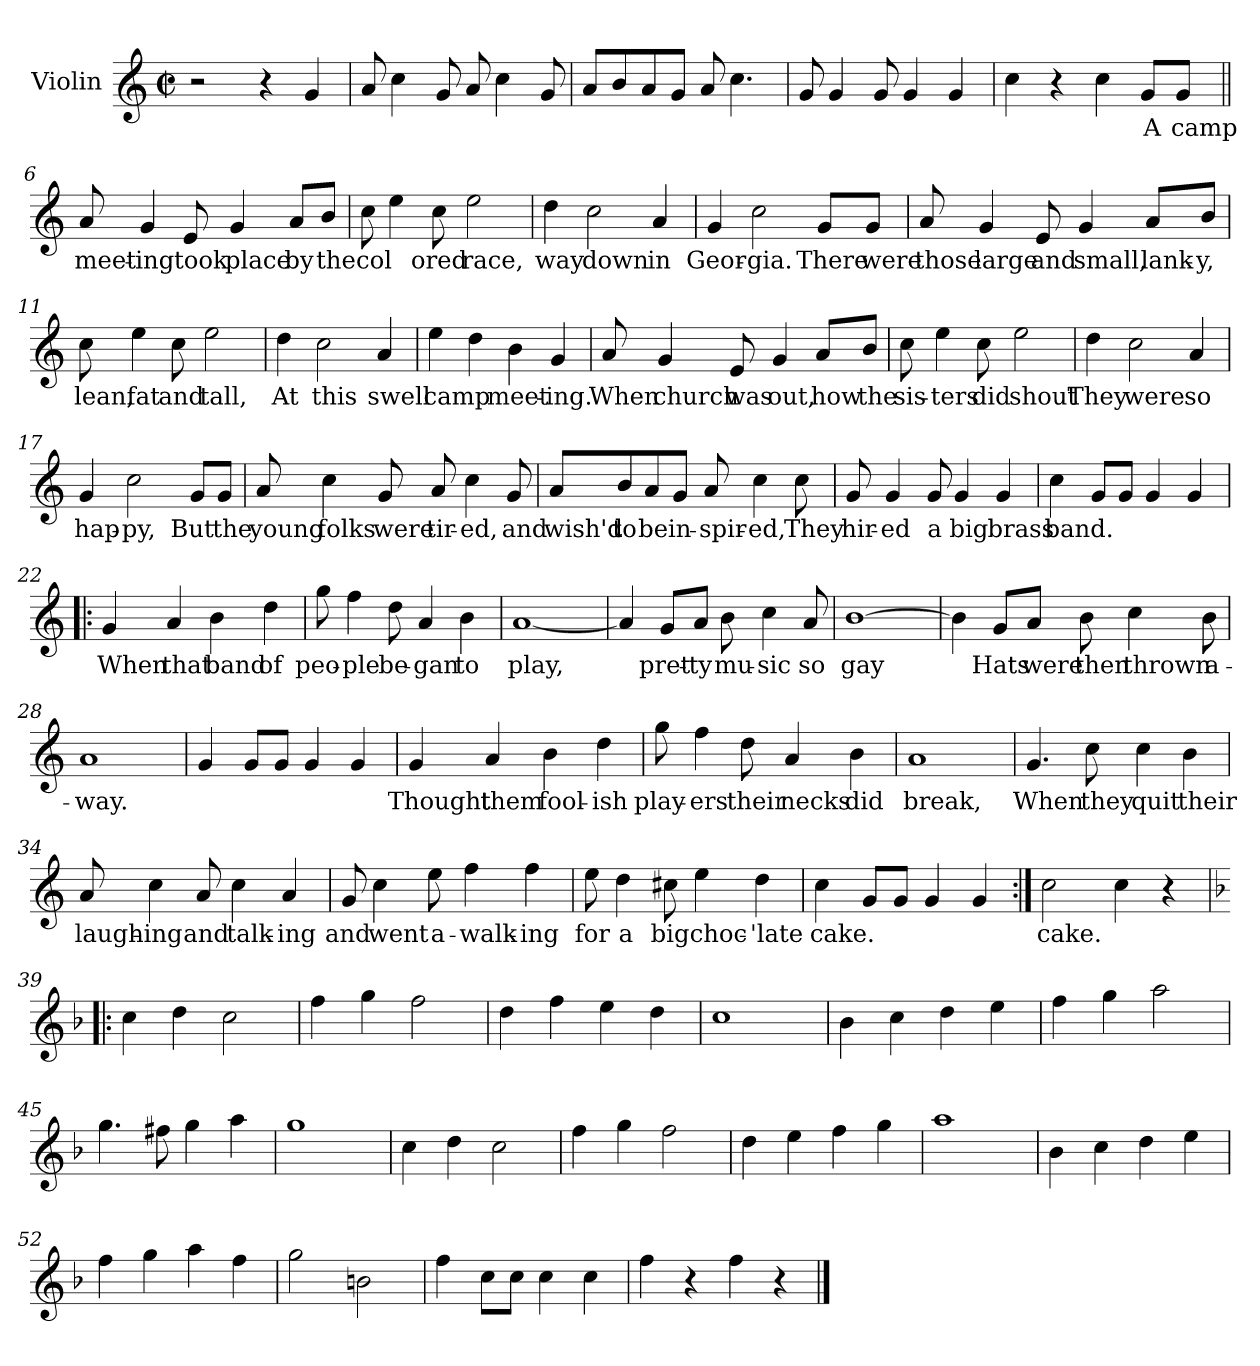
**kern	**text
*part1	*part1
*staff1	*staff1
*I"Violin	*
*I'Vln	*
*clefG2	*
*k[]	*
*C:	*
*M2/2	*
*met(c|)	*
=1	=1
2r	.
4r	.
4g/	.
=2	=2
8a/	.
4cc\	.
8g/	.
8a/	.
4cc\	.
8g/	.
=3	=3
8a/L	.
8b/	.
8a/	.
8g/J	.
8a/	.
4.cc\	.
=4	=4
8g/	.
4g/	.
8g/	.
4g/	.
4g/	.
=5	=5
4cc\	.
4r	.
4cc\	.
8g/L	A
8g/J	camp
!!LO:LB:g=z
=6||	=6||
8a/	meet-
4g/	-ing
8e/	took
4g/	place
8a/L	by
8b/J	the
=7	=7
8cc\	col
4ee\	.
8cc\	ored
2ee\	race,
=8	=8
4dd\	way
2cc\	down
4a/	in
=9	=9
4g/	Geor-
2cc\	-gia.
8g/L	There
8g/J	were
=10	=10
8a/	those
4g/	large
8e/	and
4g/	small,
8a/L	lank-
8b/J	-y,
!!LO:LB:g=z
=11	=11
8cc\	lean,
4ee\	fat
8cc\	and
2ee\	tall,
=12	=12
4dd\	At
2cc\	this
4a/	swell
=13	=13
4ee\	camp
4dd\	.
4b\	meet-
4g/	-ing.
=14	=14
8a/	When
4g/	church
8e/	was
4g/	out,
8a/L	how
8b/J	the
=15	=15
8cc\	sis-
4ee\	-ters
8cc\	did
2ee\	shout
!!LO:LB:g=z
=16	=16
4dd\	They
2cc\	were
4a/	so
=17	=17
4g/	hap-
2cc\	-py,
8g/L	But
8g/J	the
=18	=18
8a/	young
4cc\	folks
8g/	were
8a/	tir-
4cc\	-ed,
8g/	and
=19	=19
8a/L	wish'd
8b/	to
8a/	be
8g/J	in-
8a/	-spir-
4cc\	-ed,
8cc\	They
=20	=20
8g/	hir-
4g/	-ed
8g/	a
4g/	big
4g/	brass
!!LO:LB:g=z
=21	=21
4cc\	band.
8g/L	.
8g/J	.
4g/	.
4g/	.
=22!|:	=22!|:
4g/	When
4a/	that
4b\	band
4dd\	of
=23	=23
8gg\	peo-
4ff\	-ple
8dd\	be-
4a/	-gan
4b\	to
=24	=24
[1a	play,
=25	=25
4a/]	.
8g/L	pret-
8a/J	-ty
8b\	mu-
4cc\	-sic
8a/	so
!!LO:LB:g=z
=26	=26
[1b	gay
=27	=27
4b\]	.
8g/L	Hats
8a/J	were
8b\	then
4cc\	thrown
8b\	a-
=28	=28
1a	-way.
=29	=29
4g/	.
8g/L	.
8g/J	.
4g/	.
4g/	.
=30	=30
4g/	Thought
4a/	them
4b\	fool-
4dd\	-ish
!!LO:LB:g=z
=31	=31
8gg\	play-
4ff\	-ers
8dd\	their
4a/	necks
4b\	did
=32	=32
1a	break,
=33	=33
4.g/	When
8cc\	they
4cc\	quit
4b\	their
=34	=34
8a/	laugh-
4cc\	-ing
8a/	and
4cc\	talk-
4a/	-ing
=35	=35
8g/	and
4cc\	went
8ee\	a-
4ff\	-walk-
4ff\	-ing
!!LO:LB:g=z
=36	=36
8ee\	for
4dd\	a
8cc#X\	big
4ee\	choc-
4dd\	-'late
=37	=37
4cc\	cake.
8g/L	.
8g/J	.
4g/	.
4g/	.
=38:|!	=38:|!
2cc\	cake.
4cc\	.
4r	.
=39!|:	=39!|:
*k[b-]	*
*F:	*
4cc\	.
4dd\	.
2cc\	.
=40	=40
4ff\	.
4gg\	.
2ff\	.
!!LO:PB:g=z
=41	=41
4dd\	.
4ff\	.
4ee\	.
4dd\	.
=42	=42
1cc	.
=43	=43
4b-\	.
4cc\	.
4dd\	.
4ee\	.
=44	=44
4ff\	.
4gg\	.
2aa\	.
=45	=45
4.gg\	.
8ff#X\	.
4gg\	.
4aa\	.
!!LO:LB:g=z
=46	=46
1gg	.
=47	=47
4cc\	.
4dd\	.
2cc\	.
=48	=48
4ff\	.
4gg\	.
2ff\	.
=49	=49
4dd\	.
4ee\	.
4ff\	.
4gg\	.
=50	=50
1aa	.
!!LO:LB:g=z
=51	=51
4b-\	.
4cc\	.
4dd\	.
4ee\	.
=52	=52
4ff\	.
4gg\	.
4aa\	.
4ff\	.
=53	=53
2gg\	.
2bn\	.
=54	=54
4ff\	.
8cc\L	.
8cc\J	.
4cc\	.
4cc\	.
=55	=55
4ff\	.
4r	.
4ff\	.
4r	.
==	==
*-	*-
